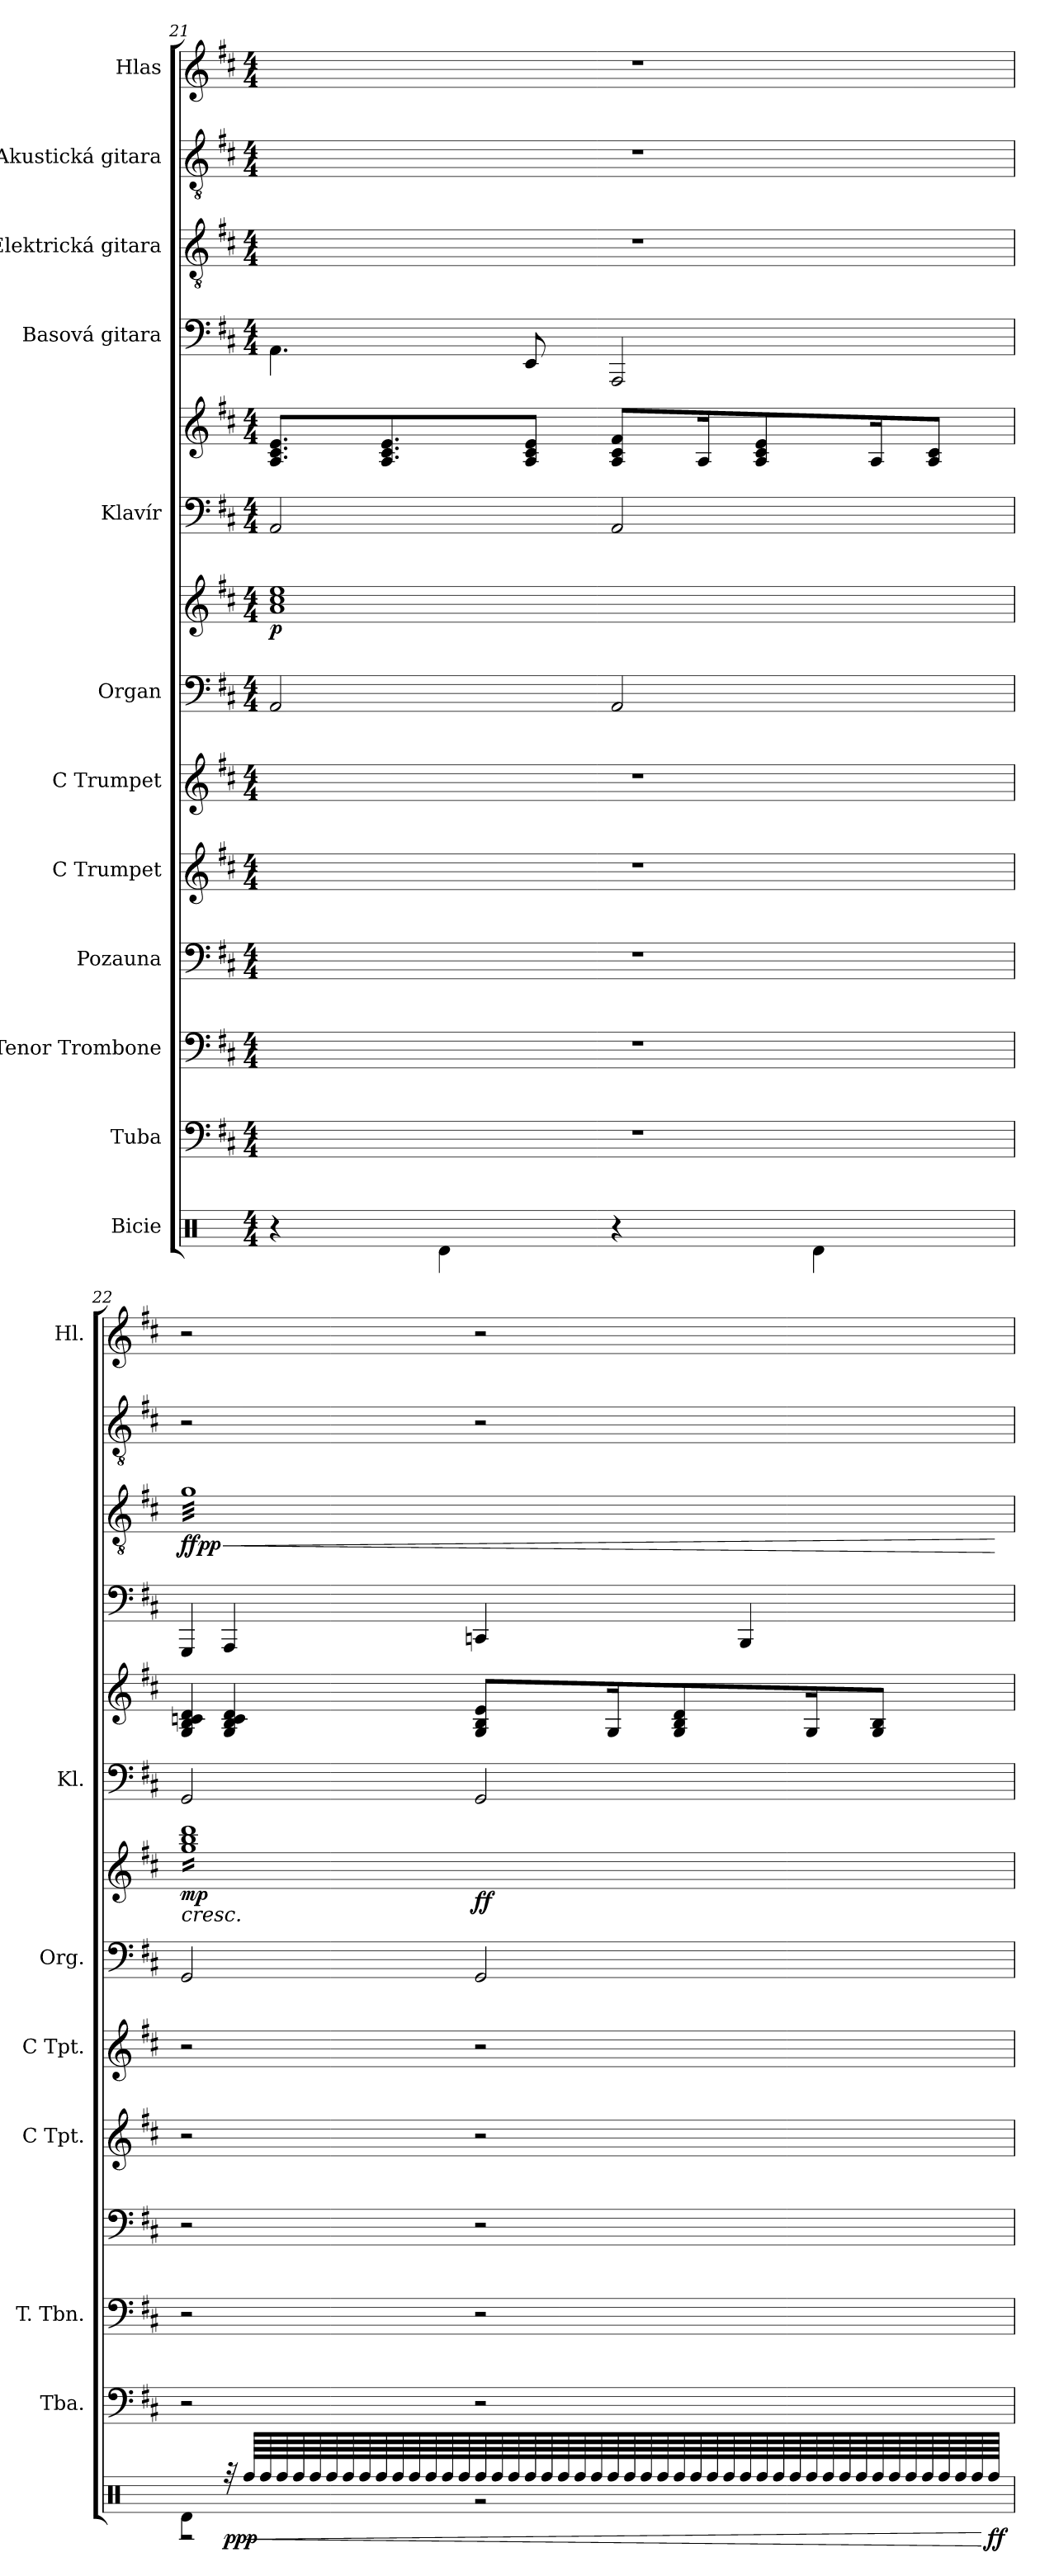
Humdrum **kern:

**kern	**dynam	**kern	**kern	**kern	**kern	**kern	**kern	**kern	**dynam	**kern	**kern	**kern	**kern	**dynam	**kern	**kern
*part12	*part12	*part11	*part10	*part9	*part8	*part7	*part6	*part6	*part6	*part5	*part5	*part4	*part3	*part3	*part2	*part1
*staff14	*staff14	*staff13	*staff12	*staff11	*staff10	*staff9	*staff8	*staff7	*staff7/8	*staff6	*staff5	*staff4	*staff3	*staff3	*staff2	*staff1
*I"Bicie	*	*I"Tuba	*I"Tenor Trombone	*I"Pozauna	*I"C Trumpet	*I"C Trumpet	*I"Organ	*	*	*I"Klavír	*	*I"Basová gitara	*I"Elektrická gitara	*	*I"Akustická gitara	*I"Hlas
*	*	*I'Tba.	*I'T. Tbn.	*	*I'C Tpt.	*I'C Tpt.	*I'Org.	*	*	*I'Kl.	*	*	*	*	*	*I'Hl.
*clefX	*	*clefF4	*clefF4	*clefF4	*clefG2	*clefG2	*clefF4	*clefG2	*	*clefF4	*clefG2	*	*clefGv2	*	*clefGv2	*clefG2
*	*	*	*	*	*	*	*	*	*	*	*	*ITrd7c12	*	*	*	*
*k[]	*	*k[f#c#]	*k[f#c#]	*k[f#c#]	*k[f#c#]	*k[f#c#]	*k[f#c#]	*k[f#c#]	*	*k[f#c#]	*k[f#c#]	*k[f#c#]	*k[f#c#]	*	*k[f#c#]	*k[f#c#]
*M4/4	*	*M4/4	*M4/4	*M4/4	*M4/4	*M4/4	*M4/4	*M4/4	*	*M4/4	*M4/4	*M4/4	*M4/4	*	*M4/4	*M4/4
=21	=21	=21	=21	=21	=21	=21	=21	=21	=21	=21	=21	=21	=21	=21	=21	=21
!	!	!	!	!	!	!	!	!	!LO:DY:b	!	!	!	!	!	!	!
4r	.	1r	1r	1r	1r	1r	2AA/	1a 1cc# 1ee	p	2AA/	8.A/ 8.c#/ 8.e/L	4.AAA\	1r	.	1r	1r
.	.	.	.	.	.	.	.	.	.	.	8.A/ 8.c#/ 8.e/	.	.	.	.	.
4Rd\	.	.	.	.	.	.	.	.	.	.	.	.	.	.	.	.
.	.	.	.	.	.	.	.	.	.	.	8A/ 8c#/ 8e/J	8EEE/	.	.	.	.
4r	.	.	.	.	.	.	2AA/	.	.	2AA/	8A/ 8c#/ 8f#/L	2AAAA/	.	.	.	.
.	.	.	.	.	.	.	.	.	.	.	16A/K	.	.	.	.	.
.	.	.	.	.	.	.	.	.	.	.	8A/ 8c#/ 8e/	.	.	.	.	.
4Rd\	.	.	.	.	.	.	.	.	.	.	.	.	.	.	.	.
.	.	.	.	.	.	.	.	.	.	.	16A/K	.	.	.	.	.
.	.	.	.	.	.	.	.	.	.	.	8A/ 8c#/J	.	.	.	.	.
!!LO:PB:g=z
=22	=22	=22	=22	=22	=22	=22	=22	=22	=22	=22	=22	=22	=22	=22	=22	=22
*^	*	*	*	*	*	*	*	*	*	*	*	*	*	*	*	*
!	!	!	!	!	!	!	!	!	!	!LO:HP:b	!	!	!	!	!LO:HP:b	!	!
!	!	!	!	!	!	!	!	!	!	!LO:DY:n=1:b	!	!	!	!	!LO:DY:n=1:b	!	!
!	!	!	!	!	!	!	!	!	!	!	!	!	!	!	!LO:DY:n=2:b	!	!
*	*	*	*	*	*	*	*	*	*^	*	*	*	*	*	*	*	*
*	*	*	*	*	*	*	*	*	*tremolo	*	*	*	*	*	*	*	*	*
*	*	*	*	*	*	*	*	*	*	*	*	*	*	*	*tremolo	*	*	*
4Rd\	2r	.	2r	2r	2r	2r	2r	2GG/	16gg 16bb 16dddLL	2ryy	< mp	2GG/	4G/ 4B/ 4cn/ 4d/	4GGGG/	32gLLL	< ff pp	2r	2r
.	.	.	.	.	.	.	.	.	.	.	.	.	.	.	32g	.	.	.
.	.	.	.	.	.	.	.	.	16gg 16bb 16ddd	.	.	.	.	.	32g	.	.	.
.	.	.	.	.	.	.	.	.	.	.	.	.	.	.	32g	.	.	.
.	.	.	.	.	.	.	.	.	16gg 16bb 16ddd	.	.	.	.	.	32g	.	.	.
.	.	.	.	.	.	.	.	.	.	.	.	.	.	.	32g	.	.	.
.	.	.	.	.	.	.	.	.	16gg 16bb 16ddd	.	.	.	.	.	32g	.	.	.
.	.	.	.	.	.	.	.	.	.	.	.	.	.	.	32g	.	.	.
!	!	!LO:DY:b	!	!	!	!	!	!	!	!	!	!	!	!	!	!	!	!
32r	.	ppp	.	.	.	.	.	.	16gg 16bb 16ddd	.	.	.	4G/ 4B/ 4c/ 4d/	4AAAA/	32g	.	.	.
!	!	!LO:HP:b	!	!	!	!	!	!	!	!	!	!	!	!	!	!	!	!
64Rff/LLLL	.	<	.	.	.	.	.	.	.	.	.	.	.	.	32g	.	.	.
64Rff/	.	.	.	.	.	.	.	.	.	.	.	.	.	.	.	.	.	.
64Rff/	.	.	.	.	.	.	.	.	16gg 16bb 16ddd	.	.	.	.	.	32g	.	.	.
64Rff/	.	.	.	.	.	.	.	.	.	.	.	.	.	.	.	.	.	.
64Rff/	.	.	.	.	.	.	.	.	.	.	.	.	.	.	32g	.	.	.
64Rff/	.	.	.	.	.	.	.	.	.	.	.	.	.	.	.	.	.	.
64Rff/	.	.	.	.	.	.	.	.	16gg 16bb 16ddd	.	.	.	.	.	32g	.	.	.
64Rff/	.	.	.	.	.	.	.	.	.	.	.	.	.	.	.	.	.	.
64Rff/	.	.	.	.	.	.	.	.	.	.	.	.	.	.	32g	.	.	.
64Rff/	.	.	.	.	.	.	.	.	.	.	.	.	.	.	.	.	.	.
64Rff/	.	.	.	.	.	.	.	.	16gg 16bb 16ddd	.	.	.	.	.	32g	.	.	.
64Rff/	.	.	.	.	.	.	.	.	.	.	.	.	.	.	.	.	.	.
64Rff/	.	.	.	.	.	.	.	.	.	.	.	.	.	.	32g	.	.	.
64Rff/	.	.	.	.	.	.	.	.	.	.	.	.	.	.	.	.	.	.
!	!	!	!	!	!	!	!	!	!	!	!LO:DY:n=2:b	!	!	!	!	!	!	!
64Rff/	2r	.	2r	2r	2r	2r	2r	2GG/	16gg 16bb 16ddd	2ryy	ff	2GG/	8G/ 8B/ 8e/L	4CCCn/	32g	.	2r	2r
64Rff/	.	.	.	.	.	.	.	.	.	.	.	.	.	.	.	.	.	.
64Rff/	.	.	.	.	.	.	.	.	.	.	.	.	.	.	32g	.	.	.
64Rff/	.	.	.	.	.	.	.	.	.	.	.	.	.	.	.	.	.	.
64Rff/	.	.	.	.	.	.	.	.	16gg 16bb 16ddd	.	.	.	.	.	32g	.	.	.
64Rff/	.	.	.	.	.	.	.	.	.	.	.	.	.	.	.	.	.	.
64Rff/	.	.	.	.	.	.	.	.	.	.	.	.	.	.	32g	.	.	.
64Rff/	.	.	.	.	.	.	.	.	.	.	.	.	.	.	.	.	.	.
64Rff/	.	.	.	.	.	.	.	.	16gg 16bb 16ddd	.	.	.	16G/K	.	32g	.	.	.
64Rff/	.	.	.	.	.	.	.	.	.	.	.	.	.	.	.	.	.	.
64Rff/	.	.	.	.	.	.	.	.	.	.	.	.	.	.	32g	.	.	.
64Rff/	.	.	.	.	.	.	.	.	.	.	.	.	.	.	.	.	.	.
64Rff/	.	.	.	.	.	.	.	.	16gg 16bb 16ddd	.	.	.	8G/ 8B/ 8d/	.	32g	.	.	.
64Rff/	.	.	.	.	.	.	.	.	.	.	.	.	.	.	.	.	.	.
64Rff/	.	.	.	.	.	.	.	.	.	.	.	.	.	.	32g	.	.	.
64Rff/	.	.	.	.	.	.	.	.	.	.	.	.	.	.	.	.	.	.
64Rff/	.	.	.	.	.	.	.	.	16gg 16bb 16ddd	.	.	.	.	4BBBB/	32g	.	.	.
64Rff/	.	.	.	.	.	.	.	.	.	.	.	.	.	.	.	.	.	.
64Rff/	.	.	.	.	.	.	.	.	.	.	.	.	.	.	32g	.	.	.
64Rff/	.	.	.	.	.	.	.	.	.	.	.	.	.	.	.	.	.	.
64Rff/	.	.	.	.	.	.	.	.	16gg 16bb 16ddd	.	.	.	16G/K	.	32g	.	.	.
64Rff/	.	.	.	.	.	.	.	.	.	.	.	.	.	.	.	.	.	.
64Rff/	.	.	.	.	.	.	.	.	.	.	.	.	.	.	32g	.	.	.
64Rff/	.	.	.	.	.	.	.	.	.	.	.	.	.	.	.	.	.	.
64Rff/	.	.	.	.	.	.	.	.	16gg 16bb 16ddd	.	.	.	8G/ 8B/J	.	32g	.	.	.
64Rff/	.	.	.	.	.	.	.	.	.	.	.	.	.	.	.	.	.	.
64Rff/	.	.	.	.	.	.	.	.	.	.	.	.	.	.	32g	.	.	.
64Rff/	.	.	.	.	.	.	.	.	.	.	.	.	.	.	.	.	.	.
64Rff/	.	.	.	.	.	.	.	.	16gg 16bb 16dddJJ	.	.	.	.	.	32g	.	.	.
*	*	*	*	*	*	*	*	*	*Xtremolo	*	*	*	*	*	*	*	*	*
64Rff/	.	.	.	.	.	.	.	.	.	.	.	.	.	.	.	.	.	.
64Rff/	.	.	.	.	.	.	.	.	.	.	.	.	.	.	32gJJJ	.	.	.
*	*	*	*	*	*	*	*	*	*	*	*	*	*	*	*Xtremolo	*	*	*
!	!	!LO:DY:n=1:b	!	!	!	!	!	!	!	!	!	!	!	!	!	!	!	!
64Rff/JJJJ	.	[ ff	.	.	.	.	.	.	.	.	.	.	.	.	.	.	.	.
*v	*v	*	*	*	*	*	*	*	*	*	*	*	*	*	*	*	*	*
.	.	.	.	.	.	.	.	.	.	[	.	.	.	.	[	.	.
*	*	*	*	*	*	*	*	*v	*v	*	*	*	*	*	*	*	*
=	=	=	=	=	=	=	=	=	=	=	=	=	=	=	=	=
*-	*-	*-	*-	*-	*-	*-	*-	*-	*-	*-	*-	*-	*-	*-	*-	*-
